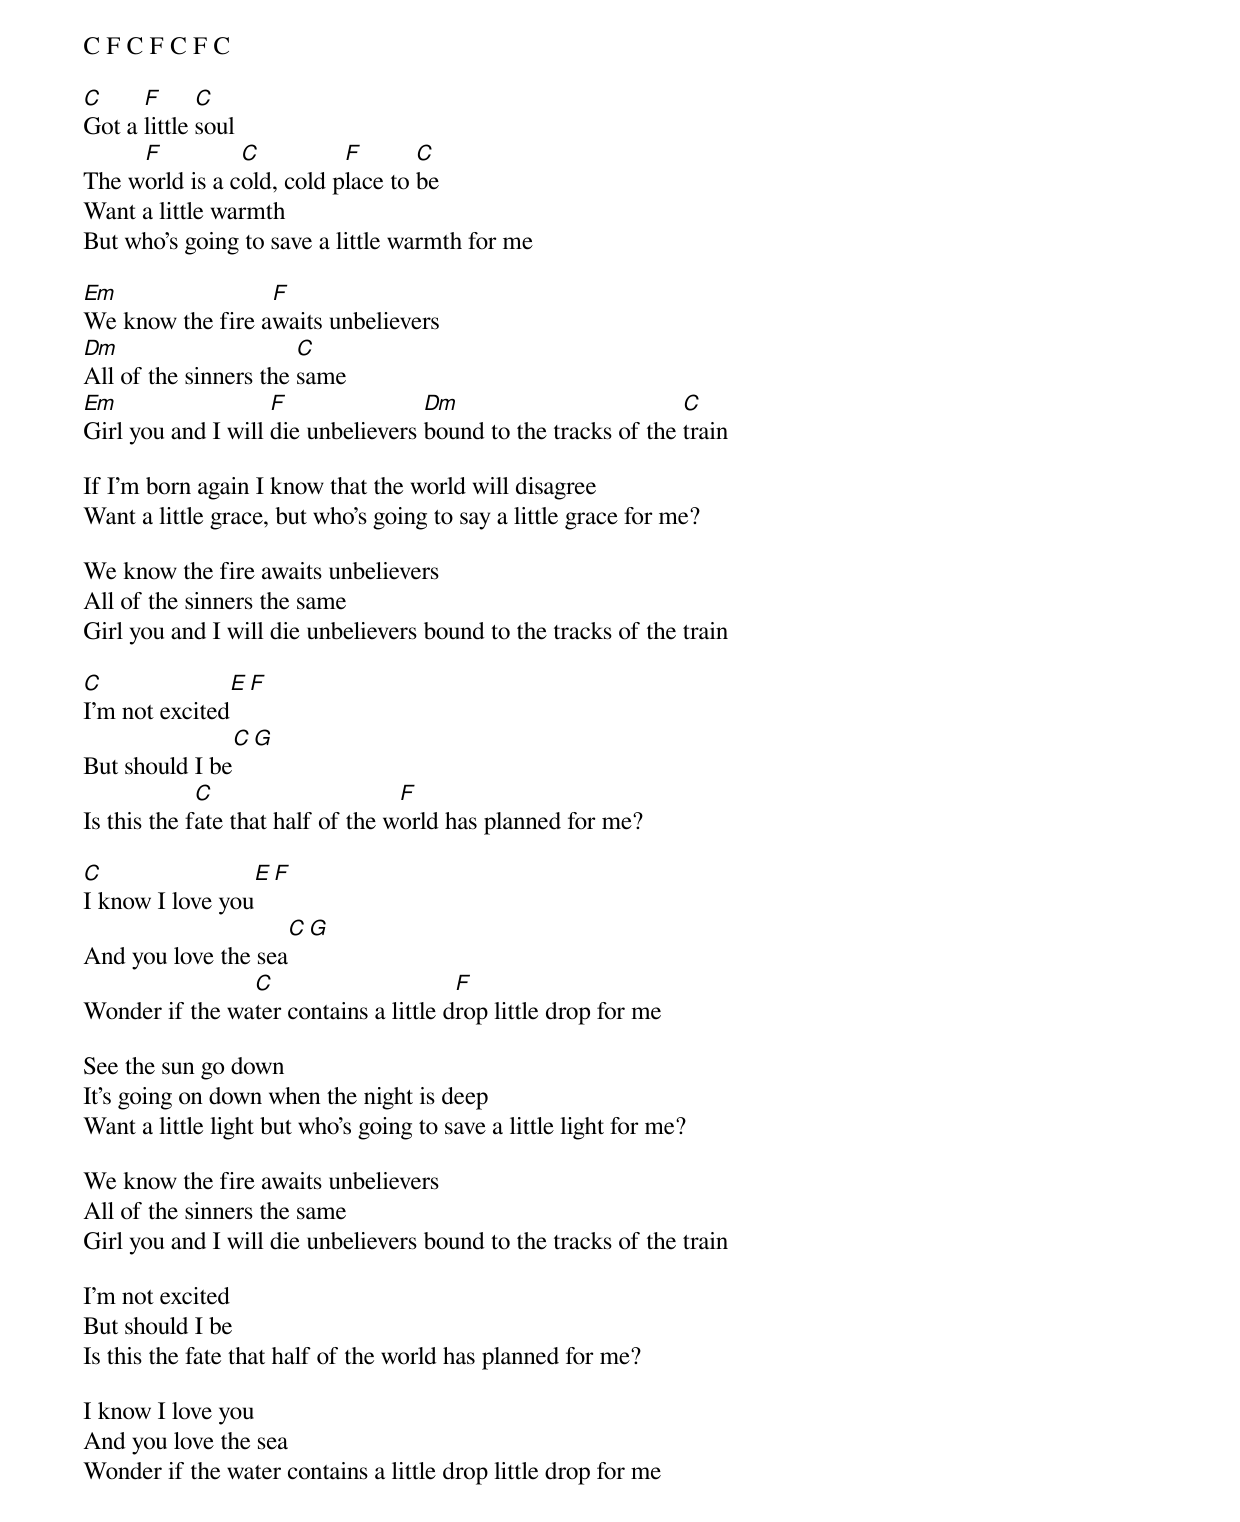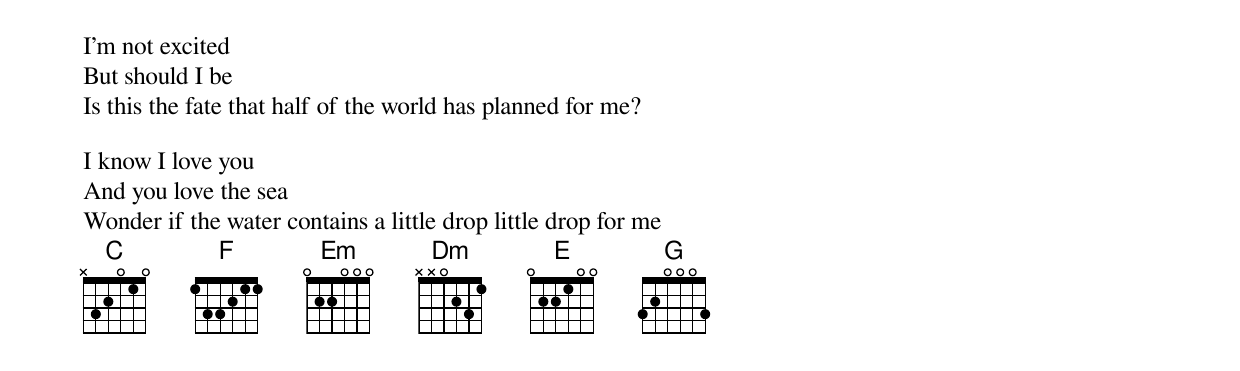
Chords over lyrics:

C F C F C F C

C     F      C
Got a little soul
     F          C          F       C
The world is a cold, cold place to be
Want a little warmth
But who's going to save a little warmth for me

Em                F
We know the fire awaits unbelievers
Dm                     C
All of the sinners the same
Em                  F               Dm                         C
Girl you and I will die unbelievers bound to the tracks of the train

If I’m born again I know that the world will disagree
Want a little grace, but who’s going to say a little grace for me?

We know the fire awaits unbelievers
All of the sinners the same
Girl you and I will die unbelievers bound to the tracks of the train

C                E F
I'm not excited
                 C  G
But should I be
             C                     F
Is this the fate that half of the world has planned for me?

C                 E F
I know I love you
                     C G
And you love the sea
                C                      F
Wonder if the water contains a little drop little drop for me

See the sun go down
It's going on down when the night is deep
Want a little light but who's going to save a little light for me?

We know the fire awaits unbelievers
All of the sinners the same
Girl you and I will die unbelievers bound to the tracks of the train

I'm not excited
But should I be
Is this the fate that half of the world has planned for me?

I know I love you
And you love the sea
Wonder if the water contains a little drop little drop for me

I'm not excited
But should I be
Is this the fate that half of the world has planned for me?

I know I love you
And you love the sea
Wonder if the water contains a little drop little drop for me
